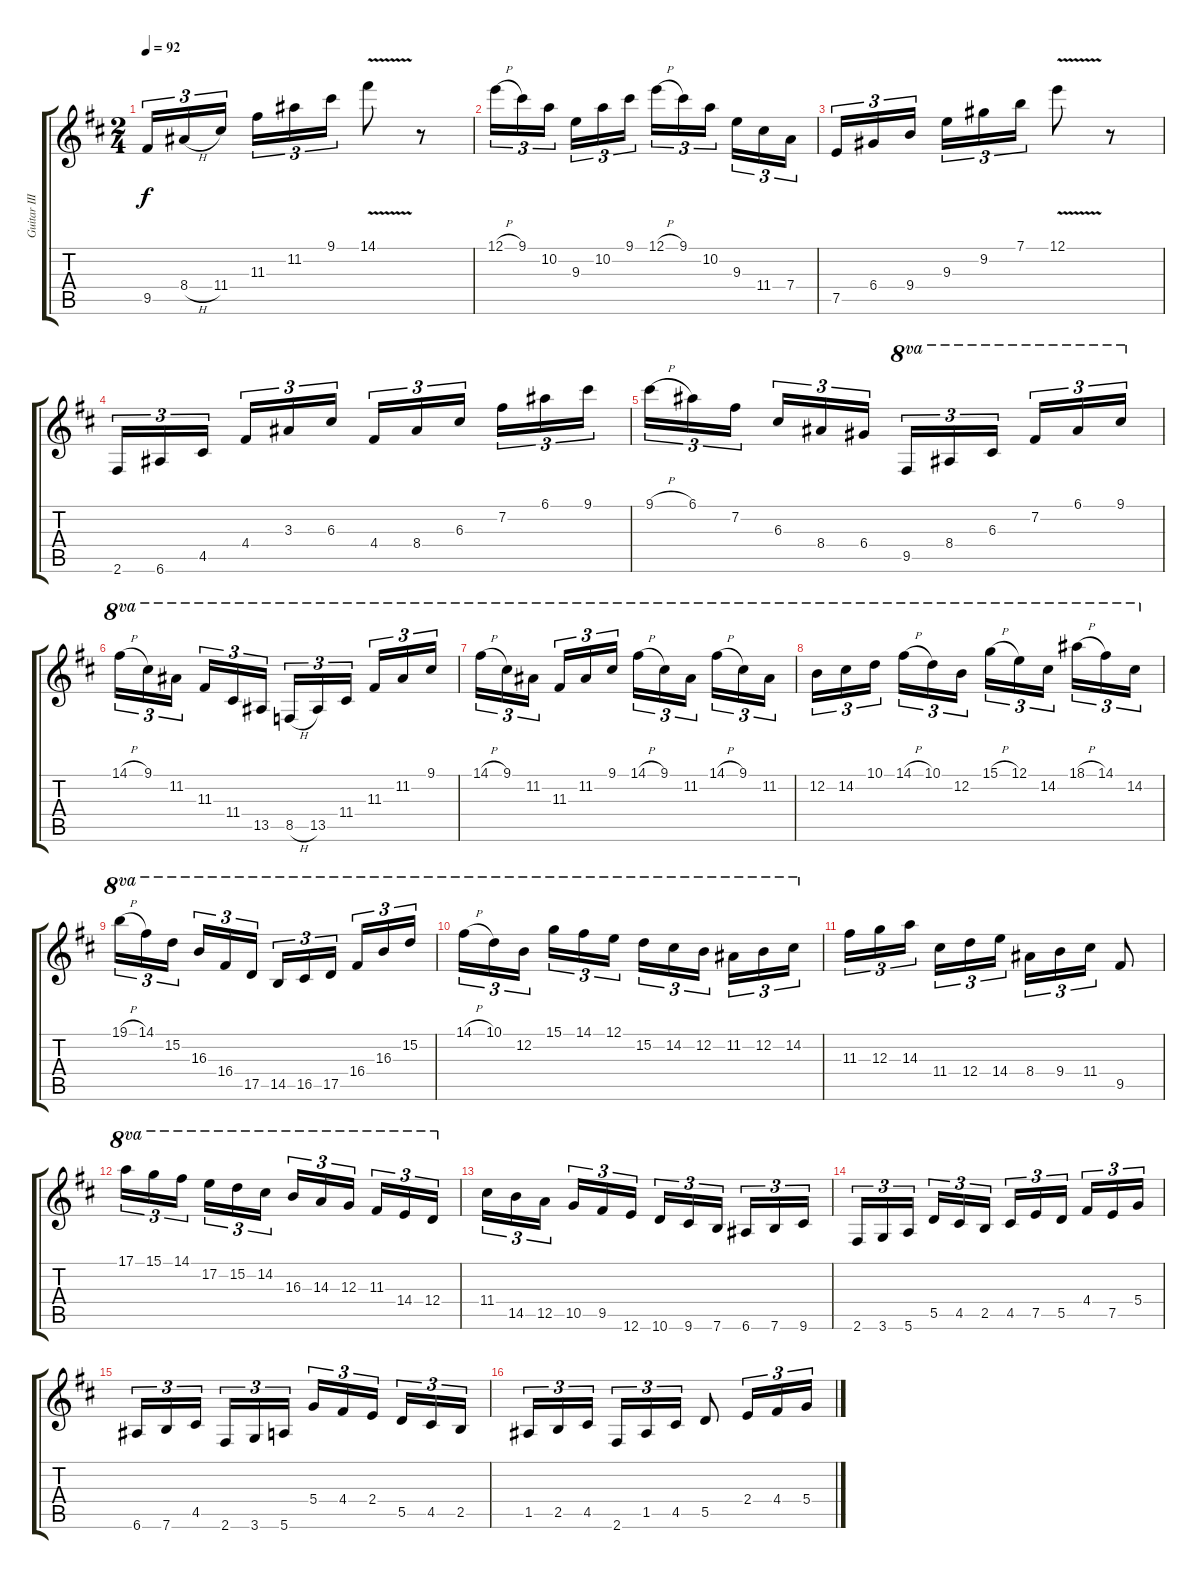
\track ("Guitar III" "Guitar III") {instrument acousticguitarsteel}
\staff {score tabs}
\tuning (E4 B3 G3 D3 A2 E2) {hide}
\ts (2 4)
\tempo 92
\clef g2
\ks d
9.5.16{tu (3 2) dy f} 8.4{h}.16{tu (3 2)} 11.4.16{tu (3 2) beam splitsecondary} 11.3.16{tu (3 2)} 11.2.16{tu (3 2)} 9.1.16{tu (3 2)} 14.1{v}.8 r.8 |
12.1{h}.16{tu (3 2)} 9.1.16{tu (3 2)} 10.2.16{tu (3 2) beam splitsecondary} 9.3.16{tu (3 2)} 10.2.16{tu (3 2)} 9.1.16{tu (3 2)} 12.1{h}.16{tu (3 2)} 9.1.16{tu (3 2)} 10.2.16{tu (3 2) beam splitsecondary} 9.3.16{tu (3 2)} 11.4.16{tu (3 2)} 7.4.16{tu (3 2)} |
7.5.16{tu (3 2)} 6.4.16{tu (3 2)} 9.4.16{tu (3 2) beam splitsecondary} 9.3.16{tu (3 2)} 9.2.16{tu (3 2)} 7.1.16{tu (3 2)} 12.1{v}.8 r.8 |
2.6.16{tu (3 2)} 6.6.16{tu (3 2)} 4.5.16{tu (3 2) beam splitsecondary} 4.4.16{tu (3 2)} 3.3.16{tu (3 2)} 6.3.16{tu (3 2)} 4.4.16{tu (3 2)} 8.4.16{tu (3 2)} 6.3.16{tu (3 2) beam splitsecondary} 7.2.16{tu (3 2)} 6.1.16{tu (3 2)} 9.1.16{tu (3 2)} |
9.1{h}.16{tu (3 2)} 6.1.16{tu (3 2)} 7.2.16{tu (3 2) beam splitsecondary} 6.3.16{tu (3 2)} 8.4.16{tu (3 2)} 6.4.16{tu (3 2)} 9.5.16{tu (3 2) ot 8va} 8.4.16{tu (3 2) ot 8va} 6.3.16{tu (3 2) ot 8va beam splitsecondary} 7.2.16{tu (3 2) ot 8va} 6.1.16{tu (3 2) ot 8va} 9.1.16{tu (3 2) ot 8va} |
14.1{h}.16{tu (3 2) ot 8va} 9.1.16{tu (3 2) ot 8va} 11.2.16{tu (3 2) ot 8va beam splitsecondary} 11.3.16{tu (3 2) ot 8va} 11.4.16{tu (3 2) ot 8va} 13.5.16{tu (3 2) ot 8va} 8.5{h}.16{tu (3 2) ot 8va} 13.5.16{tu (3 2) ot 8va} 11.4.16{tu (3 2) ot 8va beam splitsecondary} 11.3.16{tu (3 2) ot 8va} 11.2.16{tu (3 2) ot 8va} 9.1.16{tu (3 2) ot 8va} |
14.1{h}.16{tu (3 2) ot 8va} 9.1.16{tu (3 2) ot 8va} 11.2.16{tu (3 2) ot 8va beam splitsecondary} 11.3.16{tu (3 2) ot 8va} 11.2.16{tu (3 2) ot 8va} 9.1.16{tu (3 2) ot 8va} 14.1{h}.16{tu (3 2) ot 8va} 9.1.16{tu (3 2) ot 8va} 11.2.16{tu (3 2) ot 8va beam splitsecondary} 14.1{h}.16{tu (3 2) ot 8va} 9.1.16{tu (3 2) ot 8va} 11.2.16{tu (3 2) ot 8va} |
12.2.16{tu (3 2) ot 8va} 14.2.16{tu (3 2) ot 8va} 10.1.16{tu (3 2) ot 8va beam splitsecondary} 14.1{h}.16{tu (3 2) ot 8va} 10.1.16{tu (3 2) ot 8va} 12.2.16{tu (3 2) ot 8va} 15.1{h}.16{tu (3 2) ot 8va} 12.1.16{tu (3 2) ot 8va} 14.2.16{tu (3 2) ot 8va beam splitsecondary} 18.1{h}.16{tu (3 2) ot 8va} 14.1.16{tu (3 2) ot 8va} 14.2.16{tu (3 2) ot 8va} |
19.1{h}.16{tu (3 2) ot 8va} 14.1.16{tu (3 2) ot 8va} 15.2.16{tu (3 2) ot 8va beam splitsecondary} 16.3.16{tu (3 2) ot 8va} 16.4.16{tu (3 2) ot 8va} 17.5.16{tu (3 2) ot 8va} 14.5.16{tu (3 2) ot 8va} 16.5.16{tu (3 2) ot 8va} 17.5.16{tu (3 2) ot 8va beam splitsecondary} 16.4.16{tu (3 2) ot 8va} 16.3.16{tu (3 2) ot 8va} 15.2.16{tu (3 2) ot 8va} |
14.1{h}.16{tu (3 2) ot 8va} 10.1.16{tu (3 2) ot 8va} 12.2.16{tu (3 2) ot 8va beam splitsecondary} 15.1.16{tu (3 2) ot 8va} 14.1.16{tu (3 2) ot 8va} 12.1.16{tu (3 2) ot 8va} 15.2.16{tu (3 2) ot 8va} 14.2.16{tu (3 2) ot 8va} 12.2.16{tu (3 2) ot 8va beam splitsecondary} 11.2.16{tu (3 2) ot 8va} 12.2.16{tu (3 2) ot 8va} 14.2.16{tu (3 2) ot 8va} |
11.3.16{tu (3 2)} 12.3.16{tu (3 2)} 14.3.16{tu (3 2) beam splitsecondary} 11.4.16{tu (3 2)} 12.4.16{tu (3 2)} 14.4.16{tu (3 2)} 8.4.16{tu (3 2)} 9.4.16{tu (3 2)} 11.4.16{tu (3 2)} 9.5.8 |
17.1.16{tu (3 2) ot 8va} 15.1.16{tu (3 2) ot 8va} 14.1.16{tu (3 2) ot 8va beam splitsecondary} 17.2.16{tu (3 2) ot 8va} 15.2.16{tu (3 2) ot 8va} 14.2.16{tu (3 2) ot 8va} 16.3.16{tu (3 2) ot 8va} 14.3.16{tu (3 2) ot 8va} 12.3.16{tu (3 2) ot 8va beam splitsecondary} 11.3.16{tu (3 2) ot 8va} 14.4.16{tu (3 2) ot 8va} 12.4.16{tu (3 2) ot 8va} |
11.4.16{tu (3 2)} 14.5.16{tu (3 2)} 12.5.16{tu (3 2) beam splitsecondary} 10.5.16{tu (3 2)} 9.5.16{tu (3 2)} 12.6.16{tu (3 2)} 10.6.16{tu (3 2)} 9.6.16{tu (3 2)} 7.6.16{tu (3 2) beam splitsecondary} 6.6.16{tu (3 2)} 7.6.16{tu (3 2)} 9.6.16{tu (3 2)} |
2.6.16{tu (3 2)} 3.6.16{tu (3 2)} 5.6.16{tu (3 2) beam splitsecondary} 5.5.16{tu (3 2)} 4.5.16{tu (3 2)} 2.5.16{tu (3 2)} 4.5.16{tu (3 2)} 7.5.16{tu (3 2)} 5.5.16{tu (3 2) beam splitsecondary} 4.4.16{tu (3 2)} 7.5.16{tu (3 2)} 5.4.16{tu (3 2)} |
6.6.16{tu (3 2)} 7.6.16{tu (3 2)} 4.5.16{tu (3 2) beam splitsecondary} 2.6.16{tu (3 2)} 3.6.16{tu (3 2)} 5.6.16{tu (3 2)} 5.4.16{tu (3 2)} 4.4.16{tu (3 2)} 2.4.16{tu (3 2) beam splitsecondary} 5.5.16{tu (3 2)} 4.5.16{tu (3 2)} 2.5.16{tu (3 2)} |
1.5.16{tu (3 2)} 2.5.16{tu (3 2)} 4.5.16{tu (3 2) beam splitsecondary} 2.6.16{tu (3 2)} 1.5.16{tu (3 2)} 4.5.16{tu (3 2)} 5.5.8 2.4.16{tu (3 2)} 4.4.16{tu (3 2)} 5.4.16{tu (3 2)}
